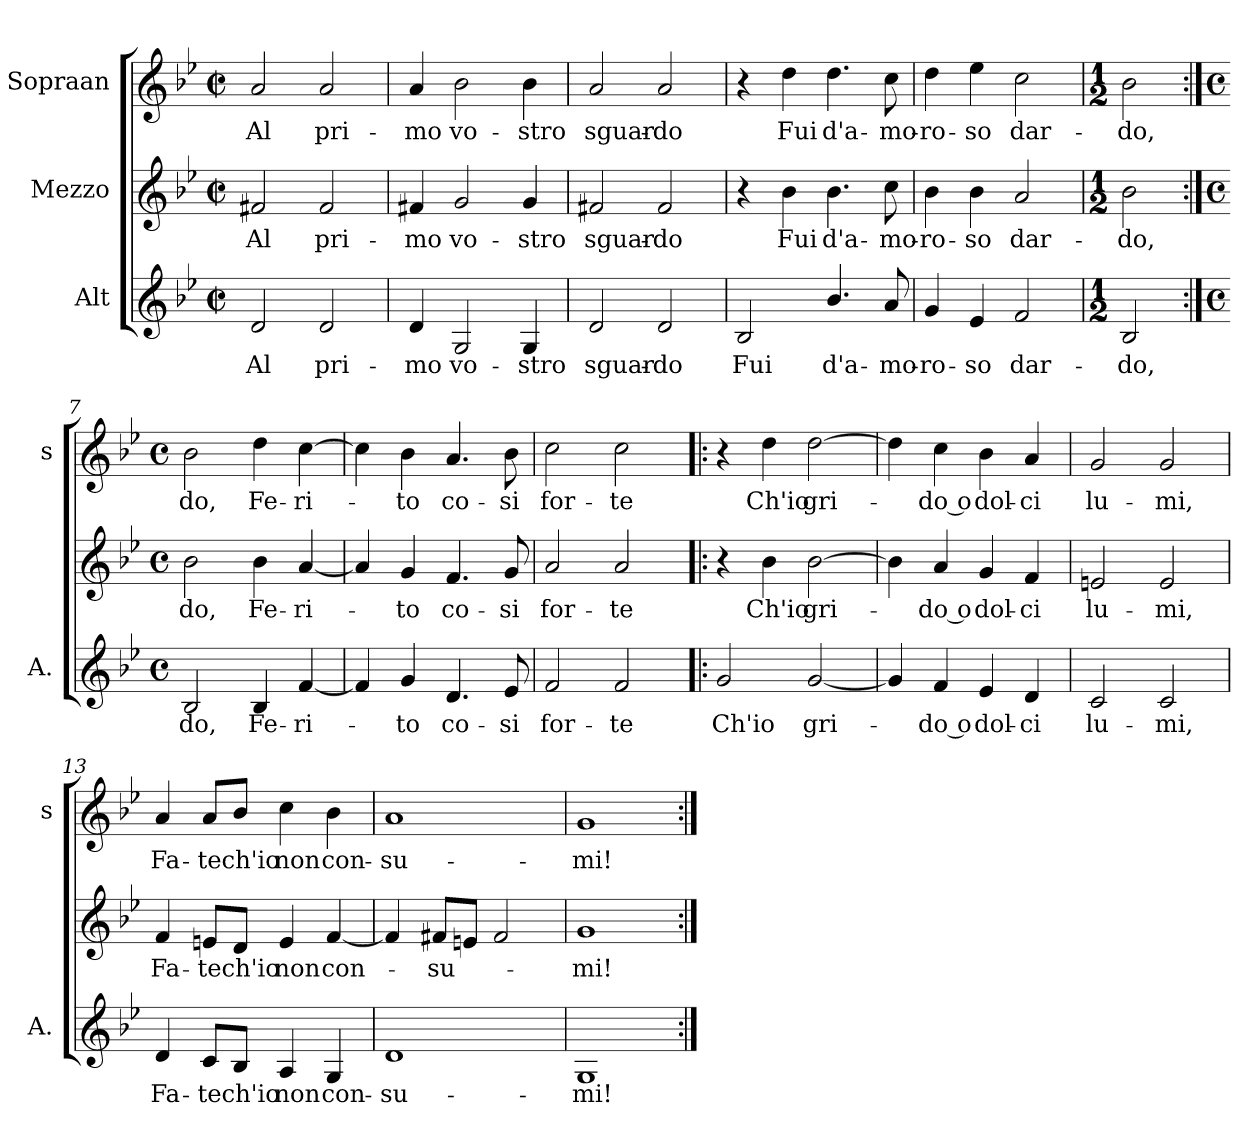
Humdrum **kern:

**kern	**text	**kern	**text	**kern	**text
*part3	*part3	*part2	*part2	*part1	*part1
*staff3	*staff3	*staff2	*staff2	*staff1	*staff1
*I"Alt	*	*I"Mezzo	*	*I"Sopraan	*
*I'A.	*	*	*	*I's	*
*clefG2	*	*clefG2	*	*clefG2	*
*k[b-e-]	*	*k[b-e-]	*	*k[b-e-]	*
*B-:	*	*B-:	*	*B-:	*
*M2/2	*	*M2/2	*	*M2/2	*
*met(c|)	*	*met(c|)	*	*met(c|)	*
=1	=1	=1	=1	=1	=1
!	!LO:LY:b	!	!LO:LY:b	!	!LO:LY:b
2d/	Al	2f#X/	Al	2a/	Al
!	!LO:LY:b	!	!LO:LY:b	!	!LO:LY:b
2d/	pri-	2f#/	pri-	2a/	pri-
=2	=2	=2	=2	=2	=2
!	!LO:LY:b	!	!LO:LY:b	!	!LO:LY:b
4d/	-mo	4f#X/	-mo	4a/	-mo
!	!LO:LY:b	!	!LO:LY:b	!	!LO:LY:b
2G/	vo-	2g/	vo-	2b-\	vo-
!	!LO:LY:b	!	!LO:LY:b	!	!LO:LY:b
4G/	-stro	4g/	-stro	4b-\	-stro
=3	=3	=3	=3	=3	=3
!	!LO:LY:b	!	!LO:LY:b	!	!LO:LY:b
2d/	sguar-	2f#X/	sguar-	2a/	sguar-
!	!LO:LY:b	!	!LO:LY:b	!	!LO:LY:b
2d/	-do	2f#/	-do	2a/	-do
=4	=4	=4	=4	=4	=4
!	!LO:LY:b	!	!	!	!
2B-/	Fui	4r	.	4r	.
!	!	!	!LO:LY:b	!	!LO:LY:b
.	.	4b-\	Fui	4dd\	Fui
!	!LO:LY:b	!	!LO:LY:b	!	!LO:LY:b
4.b-/	d'a-	4.b-\	d'a-	4.dd\	d'a-
!	!LO:LY:b	!	!LO:LY:b	!	!LO:LY:b
8a/	-mo-	8cc\	-mo-	8cc\	-mo-
!!LO:LB:g=z
=5	=5	=5	=5	=5	=5
!	!LO:LY:b	!	!LO:LY:b	!	!LO:LY:b
4g/	-ro-	4b-\	-ro-	4dd\	-ro-
!	!LO:LY:b	!	!LO:LY:b	!	!LO:LY:b
4e-/	-so	4b-\	-so	4ee-\	-so
!	!LO:LY:b	!	!LO:LY:b	!	!LO:LY:b
2f/	dar-	2a/	dar-	2cc\	dar-
=6	=6	=6	=6	=6	=6
*M1/2	*	*M1/2	*	*M1/2	*
!	!LO:LY:b	!	!LO:LY:b	!	!LO:LY:b
2B-/	-do,	2b-\	-do,	2b-\	-do,
=7:|!	=7:|!	=7:|!	=7:|!	=7:|!	=7:|!
*M4/4	*	*M4/4	*	*M4/4	*
*met(c)	*	*met(c)	*	*met(c)	*
!	!LO:LY:b	!	!LO:LY:b	!	!LO:LY:b
2B-/	do,	2b-\	do,	2b-\	do,
!	!LO:LY:b	!	!LO:LY:b	!	!LO:LY:b
4B-/	Fe-	4b-\	Fe-	4dd\	Fe-
!	!LO:LY:b	!	!LO:LY:b	!	!LO:LY:b
[4f/	-ri-	[4a/	-ri-	[4cc\	-ri-
=8	=8	=8	=8	=8	=8
4f/]	.	4a/]	.	4cc\]	.
!	!LO:LY:b	!	!LO:LY:b	!	!LO:LY:b
4g/	-to	4g/	-to	4b-\	-to
!	!LO:LY:b	!	!LO:LY:b	!	!LO:LY:b
4.d/	co-	4.f/	co-	4.a/	co-
!	!LO:LY:b	!	!LO:LY:b	!	!LO:LY:b
8e-/	-si	8g/	-si	8b-\	-si
=9	=9	=9	=9	=9	=9
!	!LO:LY:b	!	!LO:LY:b	!	!LO:LY:b
2f/	for-	2a/	for-	2cc\	for-
!	!LO:LY:b	!	!LO:LY:b	!	!LO:LY:b
2f/	-te	2a/	-te	2cc\	-te
!!LO:LB:g=z
=10!|:	=10!|:	=10!|:	=10!|:	=10!|:	=10!|:
!	!LO:LY:b	!	!	!	!
2g/	Ch'io	4r	.	4r	.
!	!	!	!LO:LY:b	!	!LO:LY:b
.	.	4b-\	Ch'io	4dd\	Ch'io
!	!LO:LY:b	!	!LO:LY:b	!	!LO:LY:b
[2g/	gri-	[2b-\	gri-	[2dd\	gri-
=11	=11	=11	=11	=11	=11
4g/]	.	4b-\]	.	4dd\]	.
!	!LO:LY:b	!	!LO:LY:b	!	!LO:LY:b
4f/	-do o	4a/	-do o	4cc\	-do o
!	!LO:LY:b	!	!LO:LY:b	!	!LO:LY:b
4e-/	dol-	4g/	dol-	4b-\	dol-
!	!LO:LY:b	!	!LO:LY:b	!	!LO:LY:b
4d/	-ci	4f/	-ci	4a/	-ci
=12	=12	=12	=12	=12	=12
!	!LO:LY:b	!	!LO:LY:b	!	!LO:LY:b
2c/	lu-	2en/	lu-	2g/	lu-
!	!LO:LY:b	!	!LO:LY:b	!	!LO:LY:b
2c/	-mi,	2e/	-mi,	2g/	-mi,
!!LO:LB:g=z
=13	=13	=13	=13	=13	=13
!	!LO:LY:b	!	!LO:LY:b	!	!LO:LY:b
4d/	Fa-	4f/	Fa-	4a/	Fa-
!	!LO:LY:b	!	!LO:LY:b	!	!LO:LY:b
8c/L	-te	8en/L	-te	8a/L	-te
!	!LO:LY:b	!	!LO:LY:b	!	!LO:LY:b
8B-/J	ch'io	8d/J	ch'io	8b-/J	ch'io
!	!LO:LY:b	!	!LO:LY:b	!	!LO:LY:b
4A/	non	4e/	non	4cc\	non
!	!LO:LY:b	!	!LO:LY:b	!	!LO:LY:b
4G/	con-	[4f/	con-	4b-\	con-
=14	=14	=14	=14	=14	=14
!	!LO:LY:b	!	!	!	!LO:LY:b
1d	-su-	4f/]	.	1a	-su-
!	!	!	!LO:LY:b	!	!
.	.	8f#X/L	-su-	.	.
.	.	8en/J	.	.	.
.	.	2f#/	.	.	.
=15	=15	=15	=15	=15	=15
!	!LO:LY:b	!	!LO:LY:b	!	!LO:LY:b
1G	-mi!	1g	-mi!	1g	-mi!
=:|!	=:|!	=:|!	=:|!	=:|!	=:|!
*-	*-	*-	*-	*-	*-
